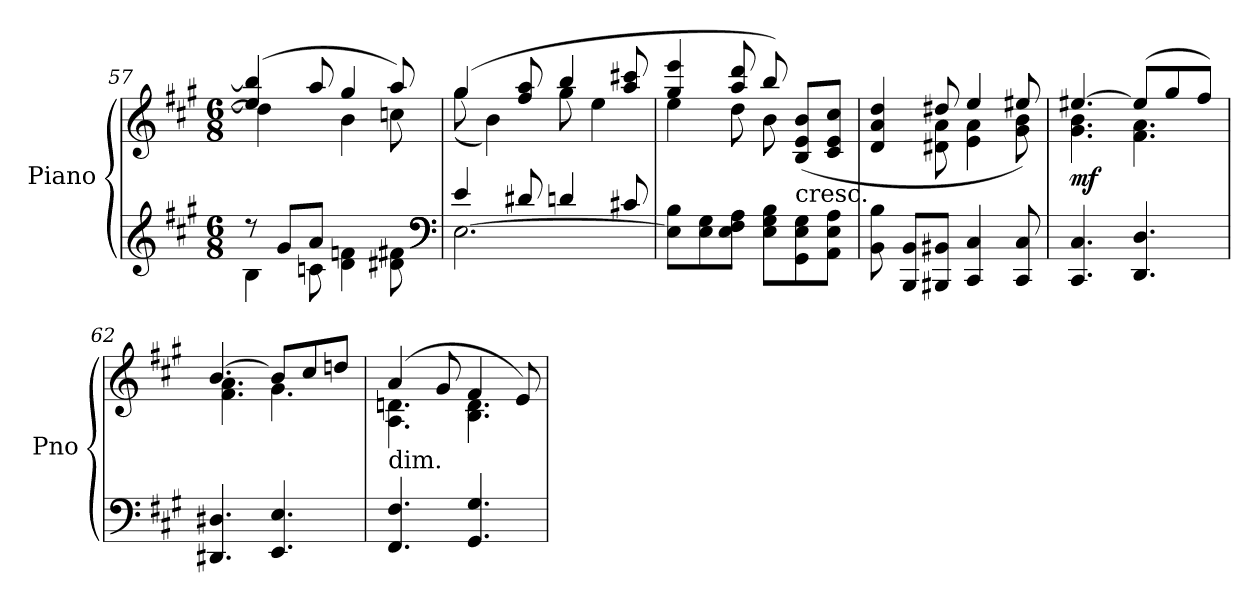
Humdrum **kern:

**kern	**kern	**dynam
*part1	*part1	*part1
*staff2	*staff1	*staff1/2
*I"Piano	*	*
*I'Pno	*	*
*clefG2	*clefG2	*
*k[f#c#g#]	*k[f#c#g#]	*
*A:	*A:	*
*M6/8	*M6/8	*
=57	=57	=57
*^	*^	*
*	*	*	*^	*
8r	4B\	(4ee/] 4bb/]	4dd\]	4.ryy	.
(8g#/L	.	.	.	.	.
8a/J	8cn\	8aa/	2ryy	.	.
4.ryy	4d\ 4fn\	4gg#/	.	4b\	.
.	8d#X\ 8f#X\	8aa/)	.	8ccn\)	.
*	*	*v	*v	*v	*
*clefF4	*	*	*
=58	=58	=58	=58
*	*	*^	*
[2.E\	4e/	(4gg#/	(8gg#\	.
.	.	.	4b\)	.
.	8d#X/	8ff#/ 8aa/	.	.
.	4dn/	4bb/	8gg#\	.
.	.	.	4ee\	.
.	8c#X/	8aa/ 8ccc#X/	.	.
*v	*v	*	*	*
=59	=59	=59	=59
8E\] 8B\L	4gg#/ 4eee/	4ee\	.
8E\ 8G#\	.	.	.
8E\ 8F#\ 8A\J	8aa/ 8ddd/	8dd\	.
8E\ 8G#\ 8B\L	8bb/)	8b\	.
!	!LO:TX:b:t=cresc.	!	!
8GG#\ 8E\ 8G#\	(8B/ 8e/ 8b/L	4ryy	.
8AA\ 8E\ 8A\J	8c#/ 8e/ 8cc#/J	.	.
=60	=60	=60	=60
8BB\ 8B\	4d/ 4a/ 4dd/	4ryy	.
8BBB/ 8BB/L	.	.	.
8BBB#X/ 8BB#X/J	8dd#X/	8d#X\ 8a\	.
4CC#/ 4C#/	4ee/	4e\ 4a\	.
8CC#/ 8C#/	8ee#X/)	8g#\ 8b\	.
!!LO:LB:g=z	!!
=61	=61	=61	=61
!	!	!	!LO:DY:b
4.CC#/ 4.C#/	[4.ee#X/	4.g#\ 4.b\	mf
4.DD/ 4.D/	(8ee#/L]	4.f#\ 4.a\	.
.	8gg#/	.	.
.	8ff#/J)	.	.
=62	=62	=62	=62
4.DD#X/ 4.D#X/	[4.b/	4.f#\ 4.a\	.
4.EE/ 4.E/	8b/L]	4.g#\	.
.	8cc#/	.	.
.	8ddn/J	.	.
=63	=63	=63	=63
!	!LO:TX:b:t=dim.	!	!
4.FF#/ 4.F#/	(4a/	4.A\ 4.dn\	.
.	8g#/	.	.
4.GG#/ 4.G#/	4f#/	4.B\ 4.d\	.
.	8e/)	.	.
*	*v	*v	*
=	=	=
*-	*-	*-
